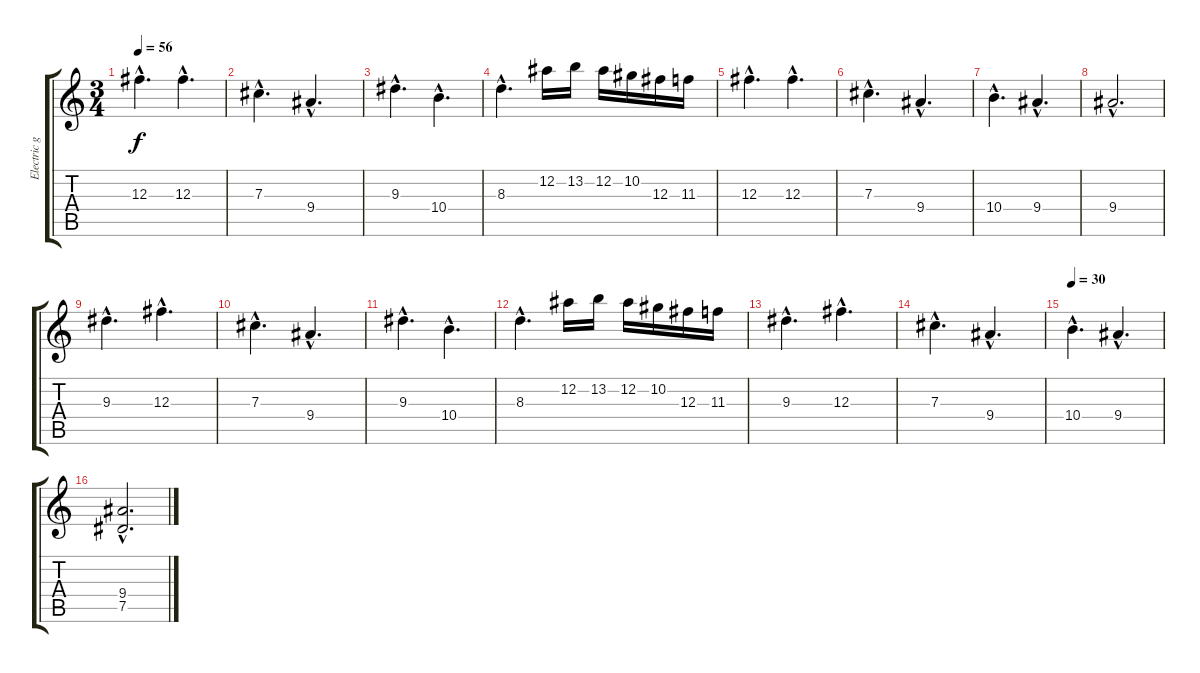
\track ("Electric gtr 2" "Electric g") {instrument overdrivenguitar}
\staff {score tabs}
\tuning (Eb4 Bb3 Gb3 Db3 Ab2 Eb2) {hide}
\ts (3 4)
\tempo 56
\clef g2
\ks c
12.3{hac}.4{d dy f} 12.3{hac}.4{d} |
7.3{hac}.4{d} 9.4{hac}.4{d} |
9.3{hac}.4{d} 10.4{hac}.4{d} |
8.3{hac}.4{d} 12.2.16 13.2.16 12.2.16 10.2.16 12.3.16 11.3.16 |
12.3{hac}.4{d} 12.3{hac}.4{d} |
7.3{hac}.4{d} 9.4{hac}.4{d} |
10.4{hac}.4{d} 9.4{hac}.4{d} |
9.4{hac}.2{d} |
9.3{hac}.4{d} 12.3{hac}.4{d} |
7.3{hac}.4{d} 9.4{hac}.4{d} |
9.3{hac}.4{d} 10.4{hac}.4{d} |
8.3{hac}.4{d} 12.2.16 13.2.16 12.2.16 10.2.16 12.3.16 11.3.16 |
9.3{hac}.4{d} 12.3{hac}.4{d} |
7.3{hac}.4{d} 9.4{hac}.4{d} |
\tempo 30
10.4{hac}.4{d} 9.4{hac}.4{d} |
(9.4{hac} 7.5{hac}).2{d}
